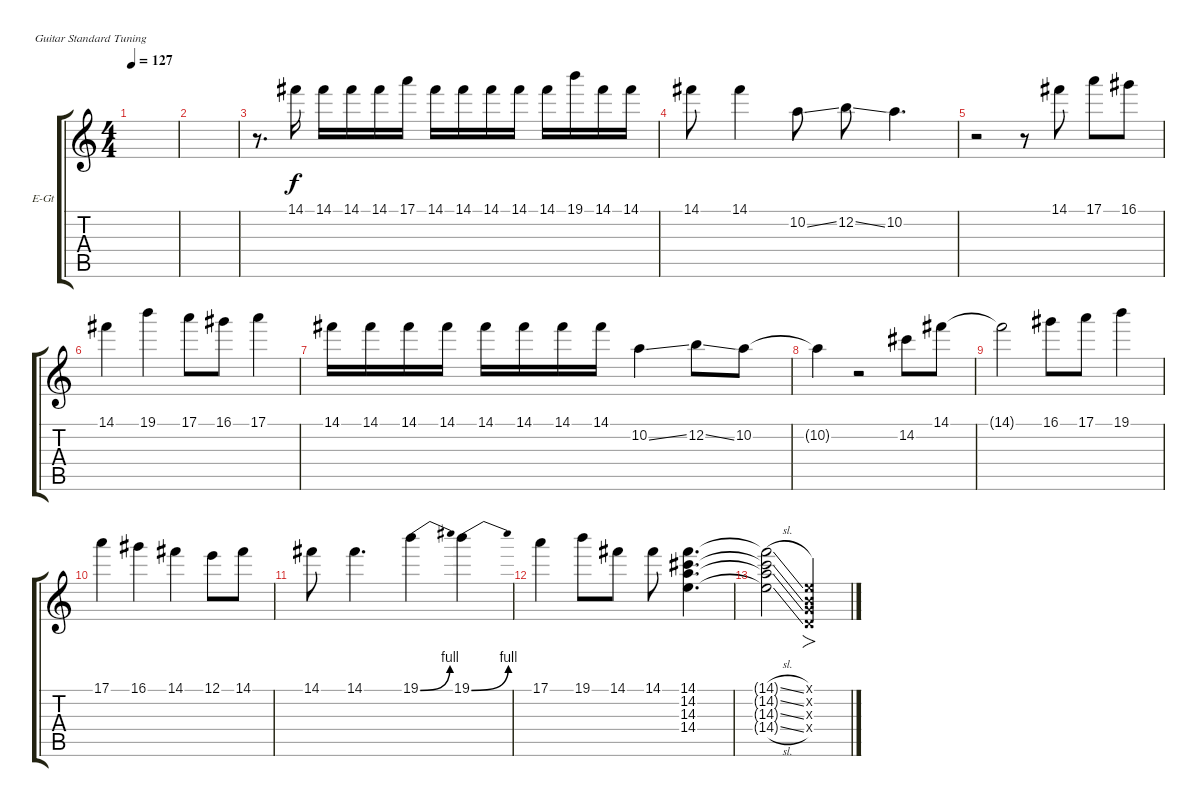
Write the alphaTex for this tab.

\defaultSystemsLayout 4
\bracketExtendMode groupsimilarinstruments
\firstSystemTrackNameOrientation horizontal
\otherSystemsTrackNameOrientation horizontal
\track ("Carlos Santana Electric Guitar" "E-Gt") {instrument overdrivenguitar}
\staff {score tabs}
\tuning (E4 B3 G3 D3 A2 E2)
\ts (4 4)
\tempo 127
\clef g2
\scale
0.333333
\ks c
|
\scale
0.333333 |
\scale
0.333333 r.8{d} 14.1.16 14.1.16 14.1.16 14.1.16 17.1.16 14.1.16 14.1.16 14.1.16 14.1.16 14.1.16 19.1.16 14.1.16 14.1.16 |
\scale
0.333333 14.1.8 14.1.4 10.2{ss}.8 12.2{ss}.8 10.2.4{d} |
\scale
0.333333 r.2 r.8 14.1.8 17.1.8 16.1.8 |
\scale
0.333333 14.1.4 19.1.4 17.1.8 16.1.8 17.1.4 |
\scale
0.333333 14.1.16 14.1.16 14.1.16 14.1.16 14.1.16 14.1.16 14.1.16 14.1.16 10.2{ss}.4 12.2{ss}.8 10.2.8 |
\scale
0.333333 10.2{t}.4 r.2 14.2.8 14.1.8 |
\scale
0.333333 14.1{t}.2 16.1.8 17.1.8 19.1.4 |
\scale
0.333333 17.1.4 16.1.4 14.1.4 12.1.8 14.1.8 |
\scale
0.333333 14.1.8 14.1.4{d} 19.1{be (bend 0 0 15 4)}.4 19.1{be (bend 0 0 15 4)}.4 |
17.1.4 19.1.8 14.1.8 14.1.8 (14.1 14.2 14.3 14.4).4{d} |
(14.4{sl t} 14.3{sl t} 14.2{sl t} 14.1{sl t}).2 (0.1{x} 0.2{x} 0.3{x} 0.4{x}).2{fo}
